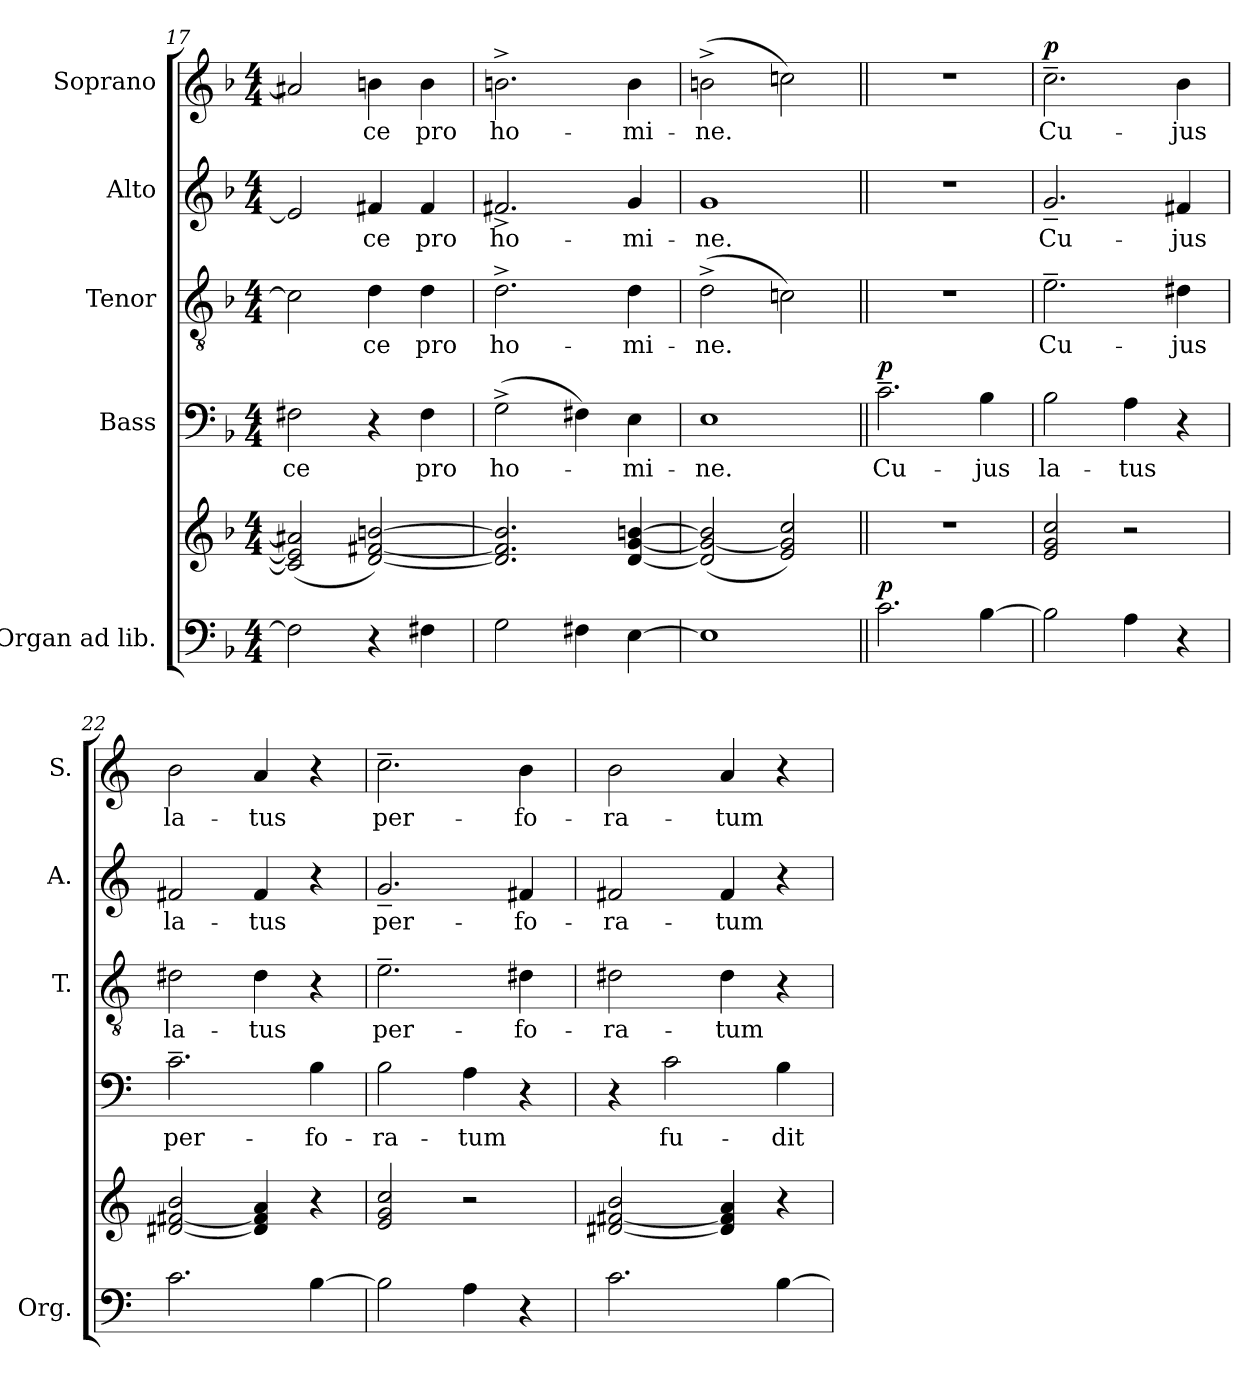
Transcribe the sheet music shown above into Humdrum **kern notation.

**kern	**kern	**dynam	**kern	**text	**dynam	**kern	**text	**kern	**text	**kern	**text	**dynam
*part5	*part5	*part5	*part4	*part4	*part4	*part3	*part3	*part2	*part2	*part1	*part1	*part1
*staff6	*staff5	*staff5/6	*staff4	*staff4	*staff4	*staff3	*staff3	*staff2	*staff2	*staff1	*staff1	*staff1
*I"Organ ad lib.	*	*	*I"Bass	*	*	*I"Tenor	*	*I"Alto	*	*I"Soprano	*	*
*I'Org.	*	*	*	*	*	*I'T.	*	*I'A.	*	*I'S.	*	*
*clefF4	*clefG2	*	*clefF4	*	*	*clefGv2	*	*clefG2	*	*clefG2	*	*
*	*	*	*	*	*	*ITrd7c12	*	*	*	*	*	*
*k[b-]	*k[b-]	*	*k[b-]	*	*	*k[b-]	*	*k[b-]	*	*k[b-]	*	*
*F:	*F:	*	*F:	*	*	*F:	*	*F:	*	*F:	*	*
*M4/4	*M4/4	*	*M4/4	*	*	*M4/4	*	*M4/4	*	*M4/4	*	*
=17	=17	=17	=17	=17	=17	=17	=17	=17	=17	=17	=17	=17
!	!	!	!	!LO:LY:b:color=#000000	!	!	!	!	!	!	!	!
2F#i\]	(2c#i/] 2ei] 2a#Xi]	.	2F#Xi\	-ce	.	2C#i\]	.	2ei/]	.	2a#Xi/]	.	.
!	!	!	!	!	!	!	!LO:LY:b:color=#000000	!	!	!	!	!
!	!	!	!	!	!	!	!	!	!LO:LY:b:color=#000000	!	!	!
!	!	!	!	!	!	!	!	!	!	!	!LO:LY:b:color=#000000	!
4r	[2di/ [2f#Xi [2bni)	.	4r	.	.	4Di\	-ce	4f#Xi/	-ce	4bni\	-ce	.
!	!	!	!	!LO:LY:b:color=#000000	!	!	!	!	!	!	!	!
!	!	!	!	!	!	!	!LO:LY:b:color=#000000	!	!	!	!	!
!	!	!	!	!	!	!	!	!	!LO:LY:b:color=#000000	!	!	!
!	!	!	!	!	!	!	!	!	!	!	!LO:LY:b:color=#000000	!
4F#Xi\	.	.	4F#i\	pro	.	4Di\	pro	4f#i/	pro	4bi\	pro	.
=18	=18	=18	=18	=18	=18	=18	=18	=18	=18	=18	=18	=18
!	!	!	!	!LO:LY:b:color=#000000	!	!	!	!	!	!	!	!
!	!	!	!	!	!	!	!LO:LY:b:color=#000000	!	!	!	!	!
!	!	!	!	!	!	!	!	!	!LO:LY:b:color=#000000	!	!	!
!	!	!	!	!	!	!	!	!	!	!	!LO:LY:b:color=#000000	!
2Gi\	2.di/] 2.f#i] 2.bi]	.	(2G^i\	ho-	.	2.D^i\	ho-	2.f#X^i/	ho-	2.bn^i\	ho-	.
4F#Xi\	.	.	4F#Xi\)	.	.	.	.	.	.	.	.	.
!	!	!	!	!LO:LY:b:color=#000000	!	!	!	!	!	!	!	!
!	!	!	!	!	!	!	!LO:LY:b:color=#000000	!	!	!	!	!
!	!	!	!	!	!	!	!	!	!LO:LY:b:color=#000000	!	!	!
!	!	!	!	!	!	!	!	!	!	!	!LO:LY:b:color=#000000	!
[4Ei\	[4di/ [4gi [4bni	.	4Ei\	-mi-	.	4Di\	-mi-	4gi/	-mi-	4bi\	-mi-	.
=19	=19	=19	=19	=19	=19	=19	=19	=19	=19	=19	=19	=19
!	!	!	!	!LO:LY:b:color=#000000	!	!	!	!	!	!	!	!
!	!	!	!	!	!	!	!LO:LY:b:color=#000000	!	!	!	!	!
!	!	!	!	!	!	!	!	!	!LO:LY:b:color=#000000	!	!	!
!	!	!	!	!	!	!	!	!	!	!	!LO:LY:b:color=#000000	!
1Ei]	(2di/] 2gi_ 2bi]	.	1Ei	-ne.	.	(2D^i\	-ne.	1gi	-ne.	(2bn^i\	-ne.	.
.	2ei/ 2gi] 2cci)	.	.	.	.	2Cni\)	.	.	.	2ccni\)	.	.
!!LO:PB:g=z
=20||	=20||	=20||	=20||	=20||	=20||	=20||	=20||	=20||	=20||	=20||	=20||	=20||
*k[]	*k[]	*	*k[]	*	*	*k[]	*	*k[]	*	*k[]	*	*
*C:	*C:	*	*C:	*	*	*C:	*	*C:	*	*C:	*	*
!	!	!	!	!LO:LY:b:color=#000000	!	!	!	!	!	!	!	!
2.ci\	1r	p	2.c~i\	Cu-	p	1r	.	1r	.	1r	.	.
!	!	!	!	!LO:LY:b:color=#000000	!	!	!	!	!	!	!	!
[4Bi\	.	.	4Bi\	-jus	.	.	.	.	.	.	.	.
=21	=21	=21	=21	=21	=21	=21	=21	=21	=21	=21	=21	=21
!	!	!	!	!LO:LY:b:color=#000000	!	!	!	!	!	!	!	!
!	!	!	!	!	!	!	!LO:LY:b:color=#000000	!	!	!	!	!
!	!	!	!	!	!	!	!	!	!LO:LY:b:color=#000000	!	!	!
!	!	!	!	!	!	!	!	!	!	!	!LO:LY:b:color=#000000	!
2Bi\]	2ei/ 2gi 2cci	.	2Bi\	la-	.	2.E~i\	Cu-	2.g~i/	Cu-	2.cc~i\	Cu-	p
!	!	!	!	!LO:LY:b:color=#000000	!	!	!	!	!	!	!	!
4Ai\	2r	.	4Ai\	-tus	.	.	.	.	.	.	.	.
!	!	!	!	!	!	!	!LO:LY:b:color=#000000	!	!	!	!	!
!	!	!	!	!	!	!	!	!	!LO:LY:b:color=#000000	!	!	!
!	!	!	!	!	!	!	!	!	!	!	!LO:LY:b:color=#000000	!
4r	.	.	4r	.	.	4D#Xi\	-jus	4f#Xi/	-jus	4bi\	-jus	.
=22	=22	=22	=22	=22	=22	=22	=22	=22	=22	=22	=22	=22
!	!	!	!	!LO:LY:b:color=#000000	!	!	!	!	!	!	!	!
!	!	!	!	!	!	!	!LO:LY:b:color=#000000	!	!	!	!	!
!	!	!	!	!	!	!	!	!	!LO:LY:b:color=#000000	!	!	!
!	!	!	!	!	!	!	!	!	!	!	!LO:LY:b:color=#000000	!
2.ci\	[2d#Xi/ [2f#Xi 2bi	.	2.c~i\	per-	.	2D#Xi\	la-	2f#Xi/	la-	2bi\	la-	.
!	!	!	!	!	!	!	!LO:LY:b:color=#000000	!	!	!	!	!
!	!	!	!	!	!	!	!	!	!LO:LY:b:color=#000000	!	!	!
!	!	!	!	!	!	!	!	!	!	!	!LO:LY:b:color=#000000	!
.	4d#i/] 4f#i] 4ai	.	.	.	.	4D#i\	-tus	4f#i/	-tus	4ai/	-tus	.
!	!	!	!	!LO:LY:b:color=#000000	!	!	!	!	!	!	!	!
[4Bi\	4r	.	4Bi\	-fo-	.	4r	.	4r	.	4r	.	.
=23	=23	=23	=23	=23	=23	=23	=23	=23	=23	=23	=23	=23
!	!	!	!	!LO:LY:b:color=#000000	!	!	!	!	!	!	!	!
!	!	!	!	!	!	!	!LO:LY:b:color=#000000	!	!	!	!	!
!	!	!	!	!	!	!	!	!	!LO:LY:b:color=#000000	!	!	!
!	!	!	!	!	!	!	!	!	!	!	!LO:LY:b:color=#000000	!
2Bi\]	2ei/ 2gi 2cci	.	2Bi\	-ra-	.	2.E~i\	per-	2.g~i/	per-	2.cc~i\	per-	.
!	!	!	!	!LO:LY:b:color=#000000	!	!	!	!	!	!	!	!
4Ai\	2r	.	4Ai\	-tum	.	.	.	.	.	.	.	.
!	!	!	!	!	!	!	!LO:LY:b:color=#000000	!	!	!	!	!
!	!	!	!	!	!	!	!	!	!LO:LY:b:color=#000000	!	!	!
!	!	!	!	!	!	!	!	!	!	!	!LO:LY:b:color=#000000	!
4r	.	.	4r	.	.	4D#Xi\	-fo-	4f#Xi/	-fo-	4bi\	-fo-	.
=24	=24	=24	=24	=24	=24	=24	=24	=24	=24	=24	=24	=24
!	!	!	!	!	!	!	!LO:LY:b:color=#000000	!	!	!	!	!
!	!	!	!	!	!	!	!	!	!LO:LY:b:color=#000000	!	!	!
!	!	!	!	!	!	!	!	!	!	!	!LO:LY:b:color=#000000	!
2.ci\	[2d#Xi/ [2f#Xi 2bi	.	4r	.	.	2D#Xi\	-ra-	2f#Xi/	-ra-	2bi\	-ra-	.
!	!	!	!	!LO:LY:b:color=#000000	!	!	!	!	!	!	!	!
.	.	.	2ci\	fu-	.	.	.	.	.	.	.	.
!	!	!	!	!	!	!	!LO:LY:b:color=#000000	!	!	!	!	!
!	!	!	!	!	!	!	!	!	!LO:LY:b:color=#000000	!	!	!
!	!	!	!	!	!	!	!	!	!	!	!LO:LY:b:color=#000000	!
.	4d#i/] 4f#i] 4ai	.	.	.	.	4D#i\	-tum	4f#i/	-tum	4ai/	-tum	.
!	!	!	!	!LO:LY:b:color=#000000	!	!	!	!	!	!	!	!
[4Bi\	4r	.	4Bi\	-dit	.	4r	.	4r	.	4r	.	.
=	=	=	=	=	=	=	=	=	=	=	=	=
*-	*-	*-	*-	*-	*-	*-	*-	*-	*-	*-	*-	*-
